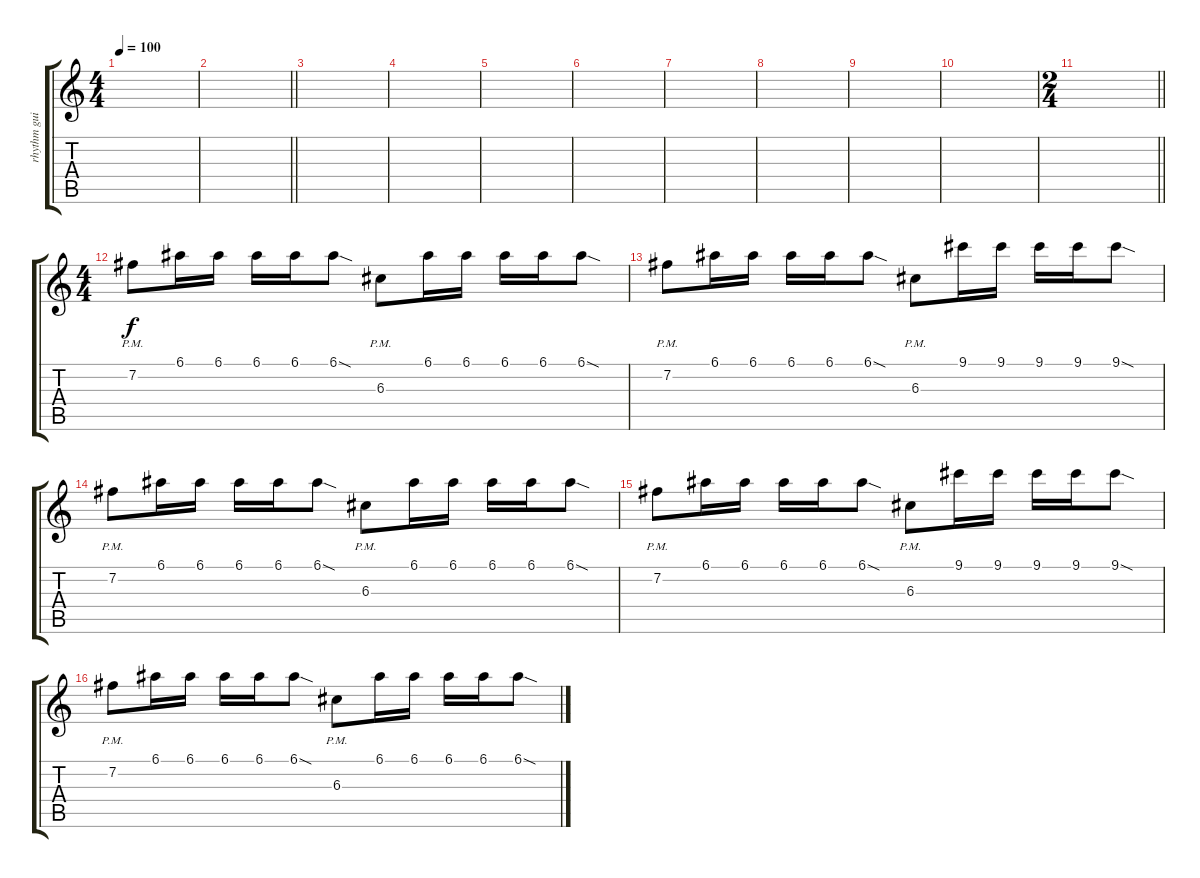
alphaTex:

\track ("rhythm guitar 3" "rhythm gui") {instrument overdrivenguitar}
\staff {score tabs}
\tuning (E4 B3 G3 D3 A2 E2) {hide}
\ts (4 4)
\tempo 100
\clef g2
\ks c
|
\barLineRight lightlight
|
|
|
|
|
|
|
|
|
\ts (2 4)
\barLineRight lightlight
|
\ts (4 4)
7.2{pm}.8 6.1.16 6.1.16 6.1.16 6.1.16 6.1{sod}.8 6.3{pm}.8 6.1.16 6.1.16 6.1.16 6.1.16 6.1{sod}.8 |
7.2{pm}.8 6.1.16 6.1.16 6.1.16 6.1.16 6.1{sod}.8 6.3{pm}.8 9.1.16 9.1.16 9.1.16 9.1.16 9.1{sod}.8 |
7.2{pm}.8 6.1.16 6.1.16 6.1.16 6.1.16 6.1{sod}.8 6.3{pm}.8 6.1.16 6.1.16 6.1.16 6.1.16 6.1{sod}.8 |
7.2{pm}.8 6.1.16 6.1.16 6.1.16 6.1.16 6.1{sod}.8 6.3{pm}.8 9.1.16 9.1.16 9.1.16 9.1.16 9.1{sod}.8 |
7.2{pm}.8 6.1.16 6.1.16 6.1.16 6.1.16 6.1{sod}.8 6.3{pm}.8 6.1.16 6.1.16 6.1.16 6.1.16 6.1{sod}.8
